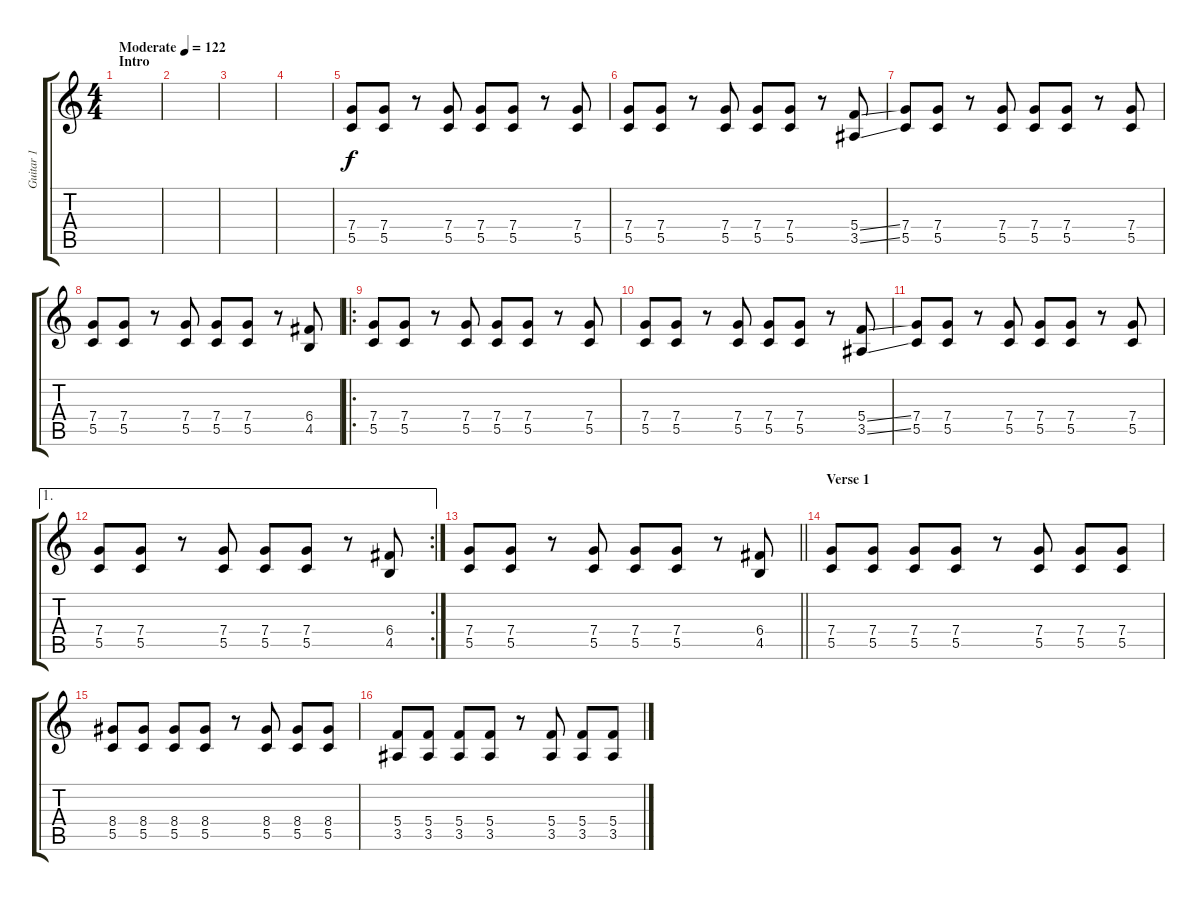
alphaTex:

\track ("Guitar 1" "Guitar 1") {instrument distortionguitar}
\staff {score tabs}
\tuning (D4 A3 F3 C3 G2 D2) {hide}
\ts (4 4)
\section ("" "Intro")
\tempo (122 "Moderate")
\clef g2
\ks c
|
|
|
|
(7.4 5.5).8 (7.4 5.5).8 r.8 (7.4 5.5).8 (7.4 5.5).8 (7.4 5.5).8 r.8 (7.4 5.5).8 |
(7.4 5.5).8 (7.4 5.5).8 r.8 (7.4 5.5).8 (7.4 5.5).8 (7.4 5.5).8 r.8 (5.4{ss} 3.5{ss}).8 |
(7.4 5.5).8 (7.4 5.5).8 r.8 (7.4 5.5).8 (7.4 5.5).8 (7.4 5.5).8 r.8 (7.4 5.5).8 |
(7.4 5.5).8 (7.4 5.5).8 r.8 (7.4 5.5).8 (7.4 5.5).8 (7.4 5.5).8 r.8 (6.4 4.5).8 |
\ro
(7.4 5.5).8 (7.4 5.5).8 r.8 (7.4 5.5).8 (7.4 5.5).8 (7.4 5.5).8 r.8 (7.4 5.5).8 |
(7.4 5.5).8 (7.4 5.5).8 r.8 (7.4 5.5).8 (7.4 5.5).8 (7.4 5.5).8 r.8 (5.4{ss} 3.5{ss}).8 |
(7.4 5.5).8 (7.4 5.5).8 r.8 (7.4 5.5).8 (7.4 5.5).8 (7.4 5.5).8 r.8 (7.4 5.5).8 |
\ae 1
\rc 2
(7.4 5.5).8 (7.4 5.5).8 r.8 (7.4 5.5).8 (7.4 5.5).8 (7.4 5.5).8 r.8 (6.4 4.5).8 |
\barLineRight lightlight
(7.4 5.5).8 (7.4 5.5).8 r.8 (7.4 5.5).8 (7.4 5.5).8 (7.4 5.5).8 r.8 (6.4 4.5).8 |
\section ("" "Verse 1")
(7.4 5.5).8 (7.4 5.5).8 (7.4 5.5).8 (7.4 5.5).8 r.8 (7.4 5.5).8 (7.4 5.5).8 (7.4 5.5).8 |
(8.4 5.5).8 (8.4 5.5).8 (8.4 5.5).8 (8.4 5.5).8 r.8 (8.4 5.5).8 (8.4 5.5).8 (8.4 5.5).8 |
(5.4 3.5).8 (5.4 3.5).8 (5.4 3.5).8 (5.4 3.5).8 r.8 (5.4 3.5).8 (5.4 3.5).8 (5.4 3.5).8
